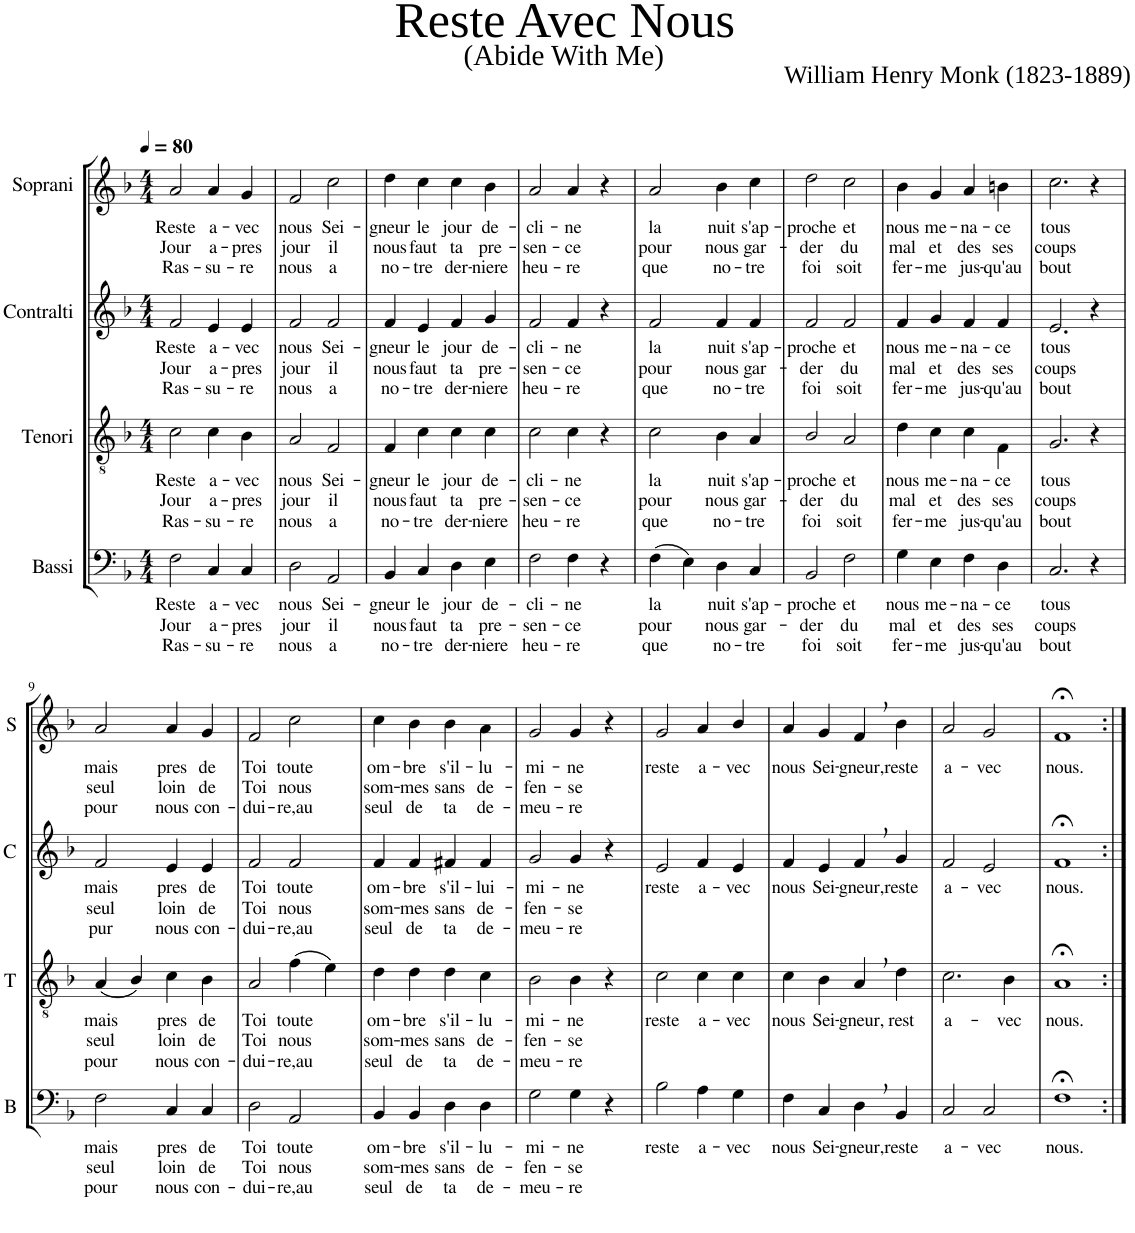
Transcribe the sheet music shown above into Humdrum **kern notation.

**kern	**text	**text	**text	**kern	**text	**text	**text	**kern	**text	**text	**text	**kern	**text	**text	**text
*part4	*part4	*part4	*part4	*part3	*part3	*part3	*part3	*part2	*part2	*part2	*part2	*part1	*part1	*part1	*part1
*staff4	*staff4	*staff4	*staff4	*staff3	*staff3	*staff3	*staff3	*staff2	*staff2	*staff2	*staff2	*staff1	*staff1	*staff1	*staff1
*I"Bassi	*	*	*	*I"Tenori	*	*	*	*I"Contralti	*	*	*	*I"Soprani	*	*	*
*I'B	*	*	*	*I'T	*	*	*	*I'C	*	*	*	*I'S	*	*	*
*clefF4	*	*	*	*clefGv2	*	*	*	*clefG2	*	*	*	*clefG2	*	*	*
*	*	*	*	*	*	*	*	*	*	*	*	*Trd1c2	*	*	*
*k[b-]	*	*	*	*k[b-]	*	*	*	*k[b-]	*	*	*	*k[b-]	*	*	*
*M4/4	*	*	*	*M4/4	*	*	*	*M4/4	*	*	*	*M4/4	*	*	*
*MM80	*	*	*	*MM80	*	*	*	*MM80	*	*	*	*MM80	*	*	*
=1	=1	=1	=1	=1	=1	=1	=1	=1	=1	=1	=1	=1	=1	=1	=1
!	!LO:LY:b	!LO:LY:b	!LO:LY:b	!	!LO:LY:b	!LO:LY:b	!LO:LY:b	!	!LO:LY:b	!LO:LY:b	!LO:LY:b	!	!LO:LY:b	!LO:LY:b	!LO:LY:b
2F\	Reste	Jour	Ras-	2c\	Reste	Jour	Ras-	2f/	Reste	Jour	Ras-	2a/	Reste	Jour	Ras-
!	!LO:LY:b	!LO:LY:b	!LO:LY:b	!	!LO:LY:b	!LO:LY:b	!LO:LY:b	!	!LO:LY:b	!LO:LY:b	!LO:LY:b	!	!LO:LY:b	!LO:LY:b	!LO:LY:b
4C/	a-	a-	-su-	4c\	a-	a-	-su-	4e/	a-	a-	-su-	4a/	a-	a-	-su-
!	!LO:LY:b	!LO:LY:b	!LO:LY:b	!	!LO:LY:b	!LO:LY:b	!LO:LY:b	!	!LO:LY:b	!LO:LY:b	!LO:LY:b	!	!LO:LY:b	!LO:LY:b	!LO:LY:b
4C/	-vec	-pres	-re	4B-\	-vec	-pres	-re	4e/	-vec	-pres	-re	4g/	-vec	-pres	-re
=2	=2	=2	=2	=2	=2	=2	=2	=2	=2	=2	=2	=2	=2	=2	=2
!	!LO:LY:b	!LO:LY:b	!LO:LY:b	!	!LO:LY:b	!LO:LY:b	!LO:LY:b	!	!LO:LY:b	!LO:LY:b	!LO:LY:b	!	!LO:LY:b	!LO:LY:b	!LO:LY:b
2D\	nous	jour	nous	2A/	nous	jour	nous	2f/	nous	jour	nous	2f/	nous	jour	nous
!	!LO:LY:b	!LO:LY:b	!LO:LY:b	!	!LO:LY:b	!LO:LY:b	!LO:LY:b	!	!LO:LY:b	!LO:LY:b	!LO:LY:b	!	!LO:LY:b	!LO:LY:b	!LO:LY:b
2AA/	Sei-	il	a	2F/	Sei-	il	a	2f/	Sei-	il	a	2cc\	Sei-	il	a
=3	=3	=3	=3	=3	=3	=3	=3	=3	=3	=3	=3	=3	=3	=3	=3
!	!LO:LY:b	!LO:LY:b	!LO:LY:b	!	!LO:LY:b	!LO:LY:b	!LO:LY:b	!	!LO:LY:b	!LO:LY:b	!LO:LY:b	!	!LO:LY:b	!LO:LY:b	!LO:LY:b
4BB-/	-gneur	nous	no-	4F/	-gneur	nous	no-	4f/	-gneur	nous	no-	4dd\	-gneur	nous	no-
!	!LO:LY:b	!LO:LY:b	!LO:LY:b	!	!LO:LY:b	!LO:LY:b	!LO:LY:b	!	!LO:LY:b	!LO:LY:b	!LO:LY:b	!	!LO:LY:b	!LO:LY:b	!LO:LY:b
4C/	le	faut	-tre	4c\	le	faut	-tre	4e/	le	faut	-tre	4cc\	le	faut	-tre
!	!LO:LY:b	!LO:LY:b	!LO:LY:b	!	!LO:LY:b	!LO:LY:b	!LO:LY:b	!	!LO:LY:b	!LO:LY:b	!LO:LY:b	!	!LO:LY:b	!LO:LY:b	!LO:LY:b
4D\	jour	ta	der-	4c\	jour	ta	der-	4f/	jour	ta	der-	4cc\	jour	ta	der-
!	!LO:LY:b	!LO:LY:b	!LO:LY:b	!	!LO:LY:b	!LO:LY:b	!LO:LY:b	!	!LO:LY:b	!LO:LY:b	!LO:LY:b	!	!LO:LY:b	!LO:LY:b	!LO:LY:b
4E\	de-	pre-	-niere	4c\	de-	pre-	-niere	4g/	de-	pre-	-niere	4b-\	de-	pre-	-niere
=4	=4	=4	=4	=4	=4	=4	=4	=4	=4	=4	=4	=4	=4	=4	=4
!	!LO:LY:b	!LO:LY:b	!LO:LY:b	!	!LO:LY:b	!LO:LY:b	!LO:LY:b	!	!LO:LY:b	!LO:LY:b	!LO:LY:b	!	!LO:LY:b	!LO:LY:b	!LO:LY:b
2F\	-cli-	-sen-	heu-	2c\	-cli-	-sen-	heu-	2f/	-cli-	-sen-	heu-	2a/	-cli-	-sen-	heu-
!	!LO:LY:b	!LO:LY:b	!LO:LY:b	!	!LO:LY:b	!LO:LY:b	!LO:LY:b	!	!LO:LY:b	!LO:LY:b	!LO:LY:b	!	!LO:LY:b	!LO:LY:b	!LO:LY:b
4F\	-ne	-ce	-re	4c\	-ne	-ce	-re	4f/	-ne	-ce	-re	4a/	-ne	-ce	-re
4r	.	.	.	4r	.	.	.	4r	.	.	.	4r	.	.	.
=5	=5	=5	=5	=5	=5	=5	=5	=5	=5	=5	=5	=5	=5	=5	=5
!	!LO:LY:b	!LO:LY:b	!LO:LY:b	!	!LO:LY:b	!LO:LY:b	!LO:LY:b	!	!LO:LY:b	!LO:LY:b	!LO:LY:b	!	!LO:LY:b	!LO:LY:b	!LO:LY:b
(4F\	la	pour	que	2c\	la	pour	que	2f/	la	pour	que	2a/	la	pour	que
4E\)	.	.	.	.	.	.	.	.	.	.	.	.	.	.	.
!	!LO:LY:b	!LO:LY:b	!LO:LY:b	!	!LO:LY:b	!LO:LY:b	!LO:LY:b	!	!LO:LY:b	!LO:LY:b	!LO:LY:b	!	!LO:LY:b	!LO:LY:b	!LO:LY:b
4D\	nuit	nous	no-	4B-\	nuit	nous	no-	4f/	nuit	nous	no-	4b-\	nuit	nous	no-
!	!LO:LY:b	!LO:LY:b	!LO:LY:b	!	!LO:LY:b	!LO:LY:b	!LO:LY:b	!	!LO:LY:b	!LO:LY:b	!LO:LY:b	!	!LO:LY:b	!LO:LY:b	!LO:LY:b
4C/	s'ap-	gar-	-tre	4A/	s'ap-	gar-	-tre	4f/	s'ap-	gar-	-tre	4cc\	s'ap-	gar-	-tre
=6	=6	=6	=6	=6	=6	=6	=6	=6	=6	=6	=6	=6	=6	=6	=6
!	!LO:LY:b	!LO:LY:b	!LO:LY:b	!	!LO:LY:b	!LO:LY:b	!LO:LY:b	!	!LO:LY:b	!LO:LY:b	!LO:LY:b	!	!LO:LY:b	!LO:LY:b	!LO:LY:b
2BB-/	-proche	-der	foi	2B-/	-proche	-der	foi	2f/	-proche	-der	foi	2dd\	-proche	-der	foi
!	!LO:LY:b	!LO:LY:b	!LO:LY:b	!	!LO:LY:b	!LO:LY:b	!LO:LY:b	!	!LO:LY:b	!LO:LY:b	!LO:LY:b	!	!LO:LY:b	!LO:LY:b	!LO:LY:b
2F\	et	du	soit	2A/	et	du	soit	2f/	et	du	soit	2cc\	et	du	soit
=7	=7	=7	=7	=7	=7	=7	=7	=7	=7	=7	=7	=7	=7	=7	=7
!	!LO:LY:b	!LO:LY:b	!LO:LY:b	!	!LO:LY:b	!LO:LY:b	!LO:LY:b	!	!LO:LY:b	!LO:LY:b	!LO:LY:b	!	!LO:LY:b	!LO:LY:b	!LO:LY:b
4G\	nous	mal	fer-	4d\	nous	mal	fer-	4f/	nous	mal	fer-	4b-\	nous	mal	fer-
!	!LO:LY:b	!LO:LY:b	!LO:LY:b	!	!LO:LY:b	!LO:LY:b	!LO:LY:b	!	!LO:LY:b	!LO:LY:b	!LO:LY:b	!	!LO:LY:b	!LO:LY:b	!LO:LY:b
4E\	me-	et	-me	4c\	me-	et	-me	4g/	me-	et	-me	4g/	me-	et	-me
!	!LO:LY:b	!LO:LY:b	!LO:LY:b	!	!LO:LY:b	!LO:LY:b	!LO:LY:b	!	!LO:LY:b	!LO:LY:b	!LO:LY:b	!	!LO:LY:b	!LO:LY:b	!LO:LY:b
4F\	-na-	des	jus-	4c\	-na-	des	jus-	4f/	-na-	des	jus-	4a/	-na-	des	jus-
!	!LO:LY:b	!LO:LY:b	!LO:LY:b	!	!LO:LY:b	!LO:LY:b	!LO:LY:b	!	!LO:LY:b	!LO:LY:b	!LO:LY:b	!	!LO:LY:b	!LO:LY:b	!LO:LY:b
4D\	-ce	ses	-qu'au	4F\	-ce	ses	-qu'au	4f/	-ce	ses	-qu'au	4bn\	-ce	ses	-qu'au
=8	=8	=8	=8	=8	=8	=8	=8	=8	=8	=8	=8	=8	=8	=8	=8
!	!LO:LY:b	!LO:LY:b	!LO:LY:b	!	!LO:LY:b	!LO:LY:b	!LO:LY:b	!	!LO:LY:b	!LO:LY:b	!LO:LY:b	!	!LO:LY:b	!LO:LY:b	!LO:LY:b
2.C/	tous	coups	bout	2.G/	tous	coups	bout	2.e/	tous	coups	bout	2.cc\	tous	coups	bout
4r	.	.	.	4r	.	.	.	4r	.	.	.	4r	.	.	.
!!LO:LB:g=z
=9	=9	=9	=9	=9	=9	=9	=9	=9	=9	=9	=9	=9	=9	=9	=9
!	!LO:LY:b	!LO:LY:b	!LO:LY:b	!	!LO:LY:b	!LO:LY:b	!LO:LY:b	!	!LO:LY:b	!LO:LY:b	!LO:LY:b	!	!LO:LY:b	!LO:LY:b	!LO:LY:b
2F\	mais	seul	pour	(4A/	mais	seul	pour	2f/	mais	seul	pur	2a/	mais	seul	pour
.	.	.	.	4B-/)	.	.	.	.	.	.	.	.	.	.	.
!	!LO:LY:b	!LO:LY:b	!LO:LY:b	!	!LO:LY:b	!LO:LY:b	!LO:LY:b	!	!LO:LY:b	!LO:LY:b	!LO:LY:b	!	!LO:LY:b	!LO:LY:b	!LO:LY:b
4C/	pres	loin	nous	4c\	pres	loin	nous	4e/	pres	loin	nous	4a/	pres	loin	nous
!	!LO:LY:b	!LO:LY:b	!LO:LY:b	!	!LO:LY:b	!LO:LY:b	!LO:LY:b	!	!LO:LY:b	!LO:LY:b	!LO:LY:b	!	!LO:LY:b	!LO:LY:b	!LO:LY:b
4C/	de	de	con-	4B-\	de	de	con-	4e/	de	de	con-	4g/	de	de	con-
=10	=10	=10	=10	=10	=10	=10	=10	=10	=10	=10	=10	=10	=10	=10	=10
!	!LO:LY:b	!LO:LY:b	!LO:LY:b	!	!LO:LY:b	!LO:LY:b	!LO:LY:b	!	!LO:LY:b	!LO:LY:b	!LO:LY:b	!	!LO:LY:b	!LO:LY:b	!LO:LY:b
2D\	Toi	Toi	-dui-	2A/	Toi	Toi	-dui-	2f/	Toi	Toi	-dui-	2f/	Toi	Toi	-dui-
!	!LO:LY:b	!LO:LY:b	!LO:LY:b	!	!LO:LY:b	!LO:LY:b	!LO:LY:b	!	!LO:LY:b	!LO:LY:b	!LO:LY:b	!	!LO:LY:b	!LO:LY:b	!LO:LY:b
2AA/	toute	nous	-re,au	(4f\	toute	nous	-re,au	2f/	toute	nous	-re,au	2cc\	toute	nous	-re,au
.	.	.	.	4e\)	.	.	.	.	.	.	.	.	.	.	.
=11	=11	=11	=11	=11	=11	=11	=11	=11	=11	=11	=11	=11	=11	=11	=11
!	!LO:LY:b	!LO:LY:b	!LO:LY:b	!	!LO:LY:b	!LO:LY:b	!LO:LY:b	!	!LO:LY:b	!LO:LY:b	!LO:LY:b	!	!LO:LY:b	!LO:LY:b	!LO:LY:b
4BB-/	om-	som-	seul	4d\	om-	som-	seul	4f/	om-	som-	seul	4cc\	om-	som-	seul
!	!LO:LY:b	!LO:LY:b	!LO:LY:b	!	!LO:LY:b	!LO:LY:b	!LO:LY:b	!	!LO:LY:b	!LO:LY:b	!LO:LY:b	!	!LO:LY:b	!LO:LY:b	!LO:LY:b
4BB-/	-bre	-mes	de	4d\	-bre	-mes	de	4f/	-bre	-mes	de	4b-\	-bre	-mes	de
!	!LO:LY:b	!LO:LY:b	!LO:LY:b	!	!LO:LY:b	!LO:LY:b	!LO:LY:b	!	!LO:LY:b	!LO:LY:b	!LO:LY:b	!	!LO:LY:b	!LO:LY:b	!LO:LY:b
4D\	s'il-	sans	ta	4d\	s'il-	sans	ta	4f#X/	s'il-	sans	ta	4b-\	s'il-	sans	ta
!	!LO:LY:b	!LO:LY:b	!LO:LY:b	!	!LO:LY:b	!LO:LY:b	!LO:LY:b	!	!LO:LY:b	!LO:LY:b	!LO:LY:b	!	!LO:LY:b	!LO:LY:b	!LO:LY:b
4D\	-lu-	de-	de-	4c\	-lu-	de-	de-	4f#/	-lui-	de-	de-	4a\	-lu-	de-	de-
=12	=12	=12	=12	=12	=12	=12	=12	=12	=12	=12	=12	=12	=12	=12	=12
!	!LO:LY:b	!LO:LY:b	!LO:LY:b	!	!LO:LY:b	!LO:LY:b	!LO:LY:b	!	!LO:LY:b	!LO:LY:b	!LO:LY:b	!	!LO:LY:b	!LO:LY:b	!LO:LY:b
2G\	-mi-	-fen-	-meu-	2B-\	-mi-	-fen-	-meu-	2g/	-mi-	-fen-	-meu-	2g/	-mi-	-fen-	-meu-
!	!LO:LY:b	!LO:LY:b	!LO:LY:b	!	!LO:LY:b	!LO:LY:b	!LO:LY:b	!	!LO:LY:b	!LO:LY:b	!LO:LY:b	!	!LO:LY:b	!LO:LY:b	!LO:LY:b
4G\	-ne	-se	-re	4B-\	-ne	-se	-re	4g/	-ne	-se	-re	4g/	-ne	-se	-re
4r	.	.	.	4r	.	.	.	4r	.	.	.	4r	.	.	.
=13	=13	=13	=13	=13	=13	=13	=13	=13	=13	=13	=13	=13	=13	=13	=13
!	!LO:LY:b	!	!	!	!LO:LY:b	!	!	!	!LO:LY:b	!	!	!	!LO:LY:b	!	!
2B-\	reste	.	.	2c\	reste	.	.	2e/	reste	.	.	2g/	reste	.	.
!	!LO:LY:b	!	!	!	!LO:LY:b	!	!	!	!LO:LY:b	!	!	!	!LO:LY:b	!	!
4A\	a-	.	.	4c\	a-	.	.	4f/	a-	.	.	4a/	a-	.	.
!	!LO:LY:b	!	!	!	!LO:LY:b	!	!	!	!LO:LY:b	!	!	!	!LO:LY:b	!	!
4G\	-vec	.	.	4c\	-vec	.	.	4e/	-vec	.	.	4b-/	-vec	.	.
=14	=14	=14	=14	=14	=14	=14	=14	=14	=14	=14	=14	=14	=14	=14	=14
!	!LO:LY:b	!	!	!	!LO:LY:b	!	!	!	!LO:LY:b	!	!	!	!LO:LY:b	!	!
4F\	nous	.	.	4c\	nous	.	.	4f/	nous	.	.	4a/	nous	.	.
!	!LO:LY:b	!	!	!	!LO:LY:b	!	!	!	!LO:LY:b	!	!	!	!LO:LY:b	!	!
4C/	Sei-	.	.	4B-\	Sei-	.	.	4e/	Sei-	.	.	4g/	Sei-	.	.
!	!LO:LY:b	!	!	!	!LO:LY:b	!	!	!	!LO:LY:b	!	!	!	!LO:LY:b	!	!
4D,\	-gneur,	.	.	4A,/	-gneur,	.	.	4f,/	-gneur,	.	.	4f,/	-gneur,	.	.
!	!LO:LY:b	!	!	!	!LO:LY:b	!	!	!	!LO:LY:b	!	!	!	!LO:LY:b	!	!
4BB-/	reste	.	.	4d\	rest	.	.	4g/	reste	.	.	4b-\	reste	.	.
=15	=15	=15	=15	=15	=15	=15	=15	=15	=15	=15	=15	=15	=15	=15	=15
!	!LO:LY:b	!	!	!	!LO:LY:b	!	!	!	!LO:LY:b	!	!	!	!LO:LY:b	!	!
2C/	a-	.	.	2.c\	a-	.	.	2f/	a-	.	.	2a/	a-	.	.
!	!LO:LY:b	!	!	!	!	!	!	!	!LO:LY:b	!	!	!	!LO:LY:b	!	!
2C/	-vec	.	.	.	.	.	.	2e/	-vec	.	.	2g/	-vec	.	.
!	!	!	!	!	!LO:LY:b	!	!	!	!	!	!	!	!	!	!
.	.	.	.	4B-\	-vec	.	.	.	.	.	.	.	.	.	.
=16	=16	=16	=16	=16	=16	=16	=16	=16	=16	=16	=16	=16	=16	=16	=16
!	!LO:LY:b	!	!	!	!LO:LY:b	!	!	!	!LO:LY:b	!	!	!	!LO:LY:b	!	!
1F;<	nous.	.	.	1A;<	nous.	.	.	1f;<	nous.	.	.	1f;<	nous.	.	.
=:|!	=:|!	=:|!	=:|!	=:|!	=:|!	=:|!	=:|!	=:|!	=:|!	=:|!	=:|!	=:|!	=:|!	=:|!	=:|!
*-	*-	*-	*-	*-	*-	*-	*-	*-	*-	*-	*-	*-	*-	*-	*-
